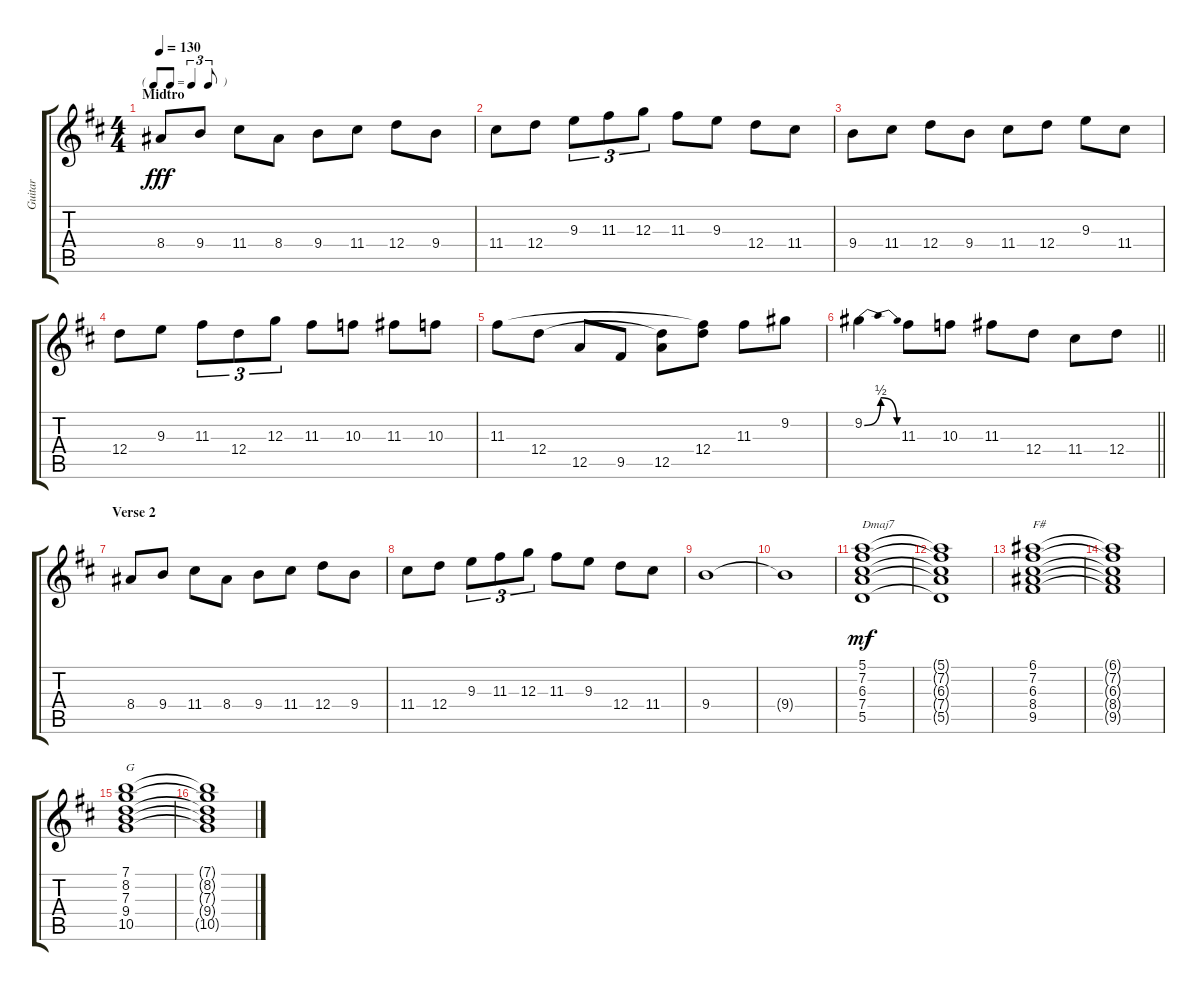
\track ("Guitar" "Guitar") {instrument electricguitarclean}
\staff {score tabs}
\tuning (E4 B3 G3 D3 A2 E2) {hide}
\ts (4 4)
\tf triplet8th
\section ("" "Midtro")
\tempo 130
\clef g2
\ks d
8.4.8{dy fff} 9.4.8 11.4.8 8.4.8 9.4.8 11.4.8 12.4.8 9.4.8 |
11.4.8 12.4.8 9.3.8{tu (3 2)} 11.3.8{tu (3 2)} 12.3.8{tu (3 2)} 11.3.8 9.3.8 12.4.8 11.4.8 |
9.4.8 11.4.8 12.4.8 9.4.8 11.4.8 12.4.8 9.3.8 11.4.8 |
12.4.8 9.3.8 11.3.8{tu (3 2)} 12.4.8{tu (3 2)} 12.3.8{tu (3 2)} 11.3.8 10.3.8 11.3.8 10.3.8 |
11.3.8 12.4.8 12.5.8 9.5.8 (12.4{t} 12.5).8 (11.3{t} 12.4).8 11.3.8 9.2.8 |
\barLineRight lightlight
9.2{be (bendrelease 0 0 27 2 27 2 60 0)}.4 11.3.8 10.3.8 11.3.8 12.4.8 11.4.8 12.4.8 |
\section ("" "Verse 2")
8.4.8 9.4.8 11.4.8 8.4.8 9.4.8 11.4.8 12.4.8 9.4.8 |
11.4.8 12.4.8 9.3.8{tu (3 2)} 11.3.8{tu (3 2)} 12.3.8{tu (3 2)} 11.3.8 9.3.8 12.4.8 11.4.8 |
9.4.1 |
9.4{t}.1 |
(5.1 7.2 6.3 7.4 5.5).1{txt "Dmaj7" dy mf} |
(5.1{t} 7.2{t} 6.3{t} 7.4{t} 5.5{t}).1 |
(6.1 7.2 6.3 8.4 9.5).1{txt "F#"} |
(6.1{t} 7.2{t} 6.3{t} 8.4{t} 9.5{t}).1 |
(7.1 8.2 7.3 9.4 10.5).1{txt "G"} |
(7.1{t} 8.2{t} 7.3{t} 9.4{t} 10.5{t}).1
